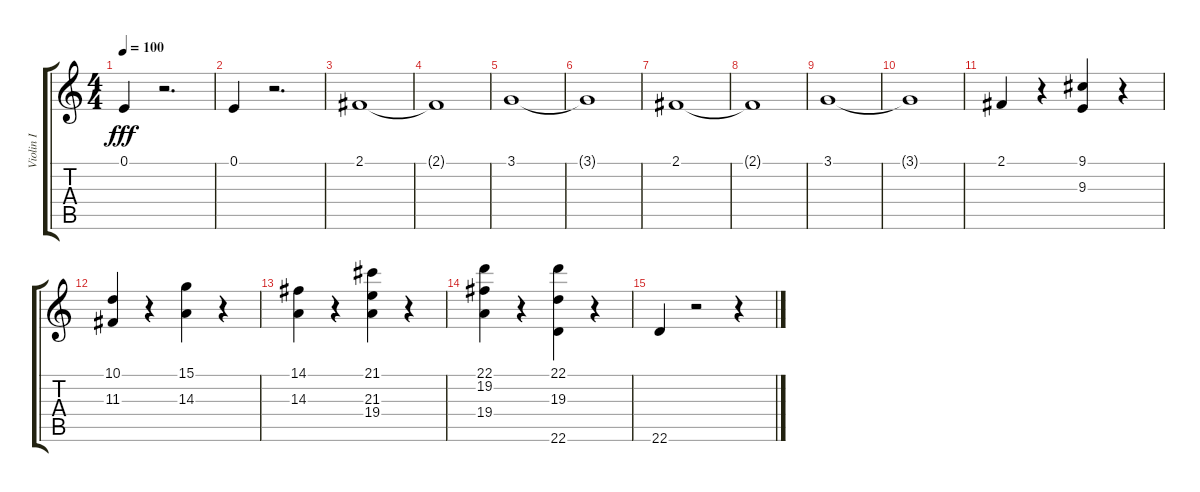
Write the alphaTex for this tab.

\track ("Violin I" "Violin I") {instrument stringensemble1}
\staff {score tabs}
\tuning (E4 B3 G3 D3 A2 E2) {hide}
\ts (4 4)
\tempo 100
\clef g2
\ks c
0.1.4{dy fff} r.2{d} |
0.1.4 r.2{d} |
2.1.1 |
2.1{t}.1 |
3.1.1 |
3.1{t}.1 |
2.1.1 |
2.1{t}.1 |
3.1.1 |
3.1{t}.1 |
2.1.4 r.4 (9.1 9.3).4 r.4 |
(10.1 11.3).4 r.4 (15.1 14.3).4 r.4 |
(14.1 14.3).4 r.4 (21.1 21.3 19.4).4 r.4 |
(22.1 19.2 19.4).4 r.4 (22.1 19.3 22.6).4 r.4 |
22.6.4 r.2 r.4
